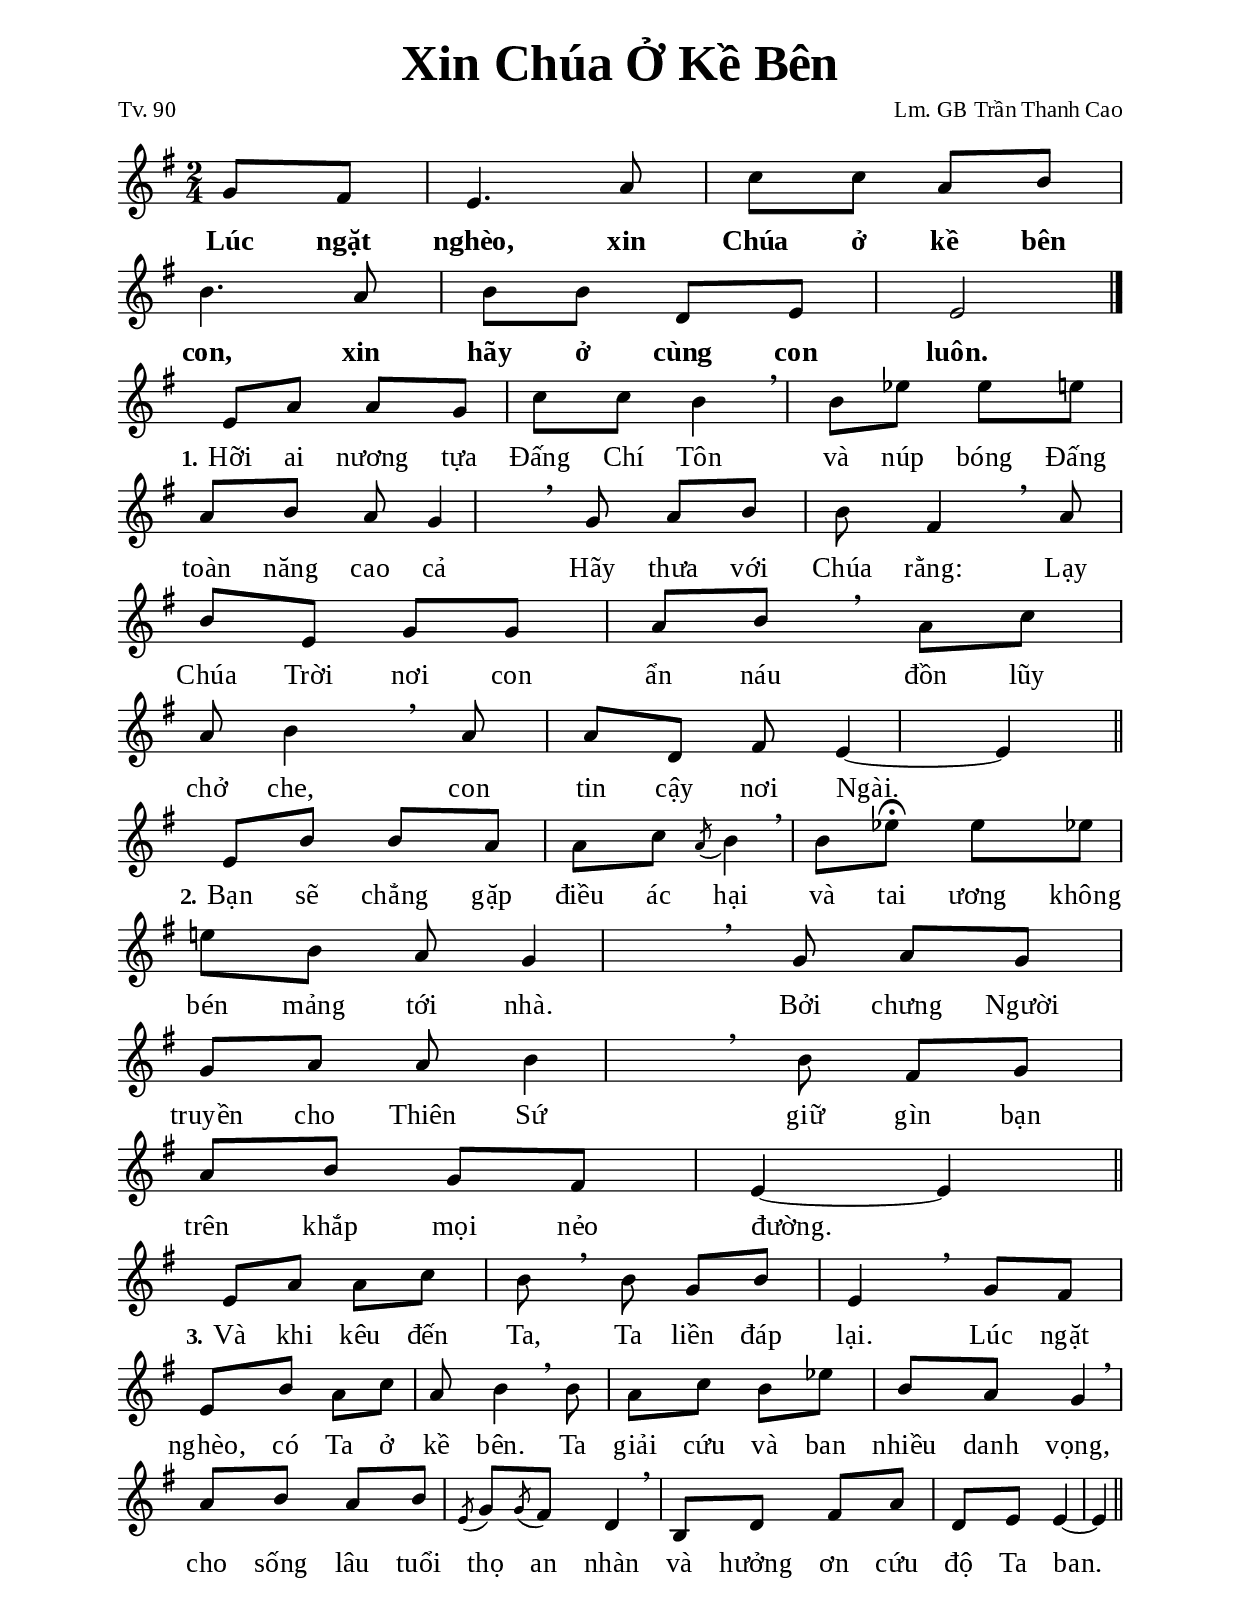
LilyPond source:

% Cài đặt chung
\version "2.22.1"
\include "english.ly"

\header {
  title = \markup { \fontsize #3 "Xin Chúa Ở Kề Bên" }
  poet = "Tv. 90"
  composer = "Lm. GB Trần Thanh Cao"
  arranger = " "
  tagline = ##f
}

% Nhạc điệp khúc
nhacDiepKhuc= \relative c'' {
  \partial 4 g8 fs |
  e4. a8 |
  c c a b |
  b4. a8 |
  b b d, e |
  e2 \bar "|."
}

% Nhạc phiên khúc
nhacPhienKhucMot = \relative c' {
  e8 a a g c c b4 \breathe
  b8 ef ef e a, b a g4 \breathe
  g8 a b b fs4 \breathe
  a8 b e, g g a b \breathe
  a c a b4 \breathe
  a8 a d, fs e4 ~ e \bar "||"
}

nhacPhienKhucHai = \relative c' {
  e8 b' b a a c \acciaccatura a8 b4 \breathe
  b8 ef \fermata ef ef! e! b a g4 \breathe
  g8 a g g a a b4 \breathe
  b8 fs g a b g fs e4 ~ e \bar "||"
}

nhacPhienKhucBa = \relative c' {
  e8 a a c b \breathe
  b g b e,4 \breathe
  g8 fs e b' a c a b4 \breathe
  b8 a c b ef b a g4 \breathe
  a8 b a b \acciaccatura e, g \acciaccatura g fs d4 \breathe
  b8 d fs a d, e e4 ~ e \bar "||"
}

% Lời điệp khúc
loiDiepKhuc = \lyricmode {
  Lúc ngặt nghèo, xin Chúa ở kề bên con,
  xin hãy ở cùng con luôn.
}

% Lời phiên khúc
loiPhienKhucMot = \lyricmode {
  \set stanza = #"1."
  Hỡi ai nương tựa Đấng Chí Tôn
  và núp bóng Đấng toàn năng cao cả
  Hãy thưa với Chúa rằng: Lạy Chúa Trời nơi con ẩn náu
  đồn lũy chở che, con tin cậy nơi Ngài.
}

loiPhienKhucHai = \lyricmode {
  \set stanza = #"2."
  Bạn sẽ chẳng gặp điều ác hại
  và tai ương không bén mảng tới nhà.
  Bởi chưng Người truyền cho Thiên Sứ giữ gìn bạn
  trên khắp mọi nẻo đường.
}

loiPhienKhucBa = \lyricmode {
  \set stanza = #"3."
  Và khi kêu đến Ta, Ta liền đáp lại.
  Lúc ngặt nghèo, có Ta ở kề bên.
  Ta giải cứu và ban nhiều danh vọng,
  cho sống lâu tuổi thọ an nhàn
  và hưởng ơn cứu độ Ta ban.
}


% Dàn trang
\paper {
  #(set-paper-size "a4")
  top-margin = 20\mm
  bottom-margin = 15\mm
  left-margin = 20\mm
  right-margin = 20\mm
  indent = #0
  #(define fonts
    (make-pango-font-tree
      "Liberation Serif"
      "Liberation Serif"
      "Liberation Serif"
      (/ 20 20)))
  page-count = #1
  system-system-spacing = #'((basic-distance . 12)
                             (minimum-distance . 12)
                             (padding . 1))
  score-system-spacing = #'((basic-distance . 12)
                             (minimum-distance . 12)
                             (padding . 1))
}

% Thiết lập tông và nhịp
TongNhip = { \key g \major \time 2/4 }

\score {
  \new ChoirStaff <<
    \new Staff = diepKhuc \with {
        \consists "Merge_rests_engraver"
        %\magnifyStaff #(magstep +1)
      }
      <<
      \new Voice = beSop {
        \TongNhip \nhacDiepKhuc
      }
    >>
    \new Lyrics \with {
          \override VerticalAxisGroup.
            nonstaff-relatedstaff-spacing.padding = #1.5
          \override VerticalAxisGroup.
            nonstaff-unrelatedstaff-spacing.padding = #1
        }
        \lyricsto beSop \loiDiepKhuc
  >>
  \layout {
    \override Lyrics.LyricText.font-series = #'bold
    \override Lyrics.LyricText.font-size = #+2
    \override Lyrics.LyricSpace.minimum-distance = #6
    \override Score.BarNumber.break-visibility = ##(#f #f #f)
    \override Score.SpacingSpanner.uniform-stretching = ##t
  }
}

\score {
  \new ChoirStaff <<
    \new Staff = phienKhuc \with {
        %\magnifyStaff #(magstep +1)
      }
      <<
      \new Voice = beSop {
        \TongNhip \nhacPhienKhucMot
      }
    >>
    \new Lyrics \with {
          \override VerticalAxisGroup.
            nonstaff-relatedstaff-spacing.padding = #1
          \override VerticalAxisGroup.
            nonstaff-unrelatedstaff-spacing.padding = #1
        }
        \lyricsto beSop \loiPhienKhucMot
  >>
  \layout {
    \override Staff.TimeSignature.transparent = ##t
    \override Lyrics.LyricText.font-size = #+2
    \override Lyrics.LyricSpace.minimum-distance = #3
    \override Score.BarNumber.break-visibility = ##(#f #f #f)
    \override Score.SpacingSpanner.uniform-stretching = ##t
    \set Score.barAlways = ##t
    \set Score.defaultBarType = ""
  } 
}

\score {
  \new ChoirStaff <<
    \new Staff = phienKhuc \with {
        %\magnifyStaff #(magstep +1)
      }
      <<
      \new Voice = beSop {
        \TongNhip \nhacPhienKhucHai
      }
    >>
    \new Lyrics \with {
          \override VerticalAxisGroup.
            nonstaff-relatedstaff-spacing.padding = #1
          \override VerticalAxisGroup.
            nonstaff-unrelatedstaff-spacing.padding = #1
        }
        \lyricsto beSop \loiPhienKhucHai
  >>
  \layout {
    \override Staff.TimeSignature.transparent = ##t
    \override Lyrics.LyricText.font-size = #+2
    \override Lyrics.LyricSpace.minimum-distance = #4
    \override Score.BarNumber.break-visibility = ##(#f #f #f)
    \override Score.SpacingSpanner.uniform-stretching = ##t
    \set Score.barAlways = ##t
    \set Score.defaultBarType = ""
  } 
}

\score {
  \new ChoirStaff <<
    \new Staff = phienKhuc \with {
        %\magnifyStaff #(magstep +1)
      }
      <<
      \new Voice = beSop {
        \TongNhip \nhacPhienKhucBa
      }
    >>
    \new Lyrics \with {
          \override VerticalAxisGroup.
            nonstaff-relatedstaff-spacing.padding = #1
          \override VerticalAxisGroup.
            nonstaff-unrelatedstaff-spacing.padding = #1
        }
        \lyricsto beSop \loiPhienKhucBa
  >>
  \layout {
    \override Staff.TimeSignature.transparent = ##t
    \override Lyrics.LyricText.font-size = #+2
    \override Lyrics.LyricSpace.minimum-distance = #2.5
    \override Score.BarNumber.break-visibility = ##(#f #f #f)
    \override Score.SpacingSpanner.uniform-stretching = ##t
    \set Score.barAlways = ##t
    \set Score.defaultBarType = ""
  } 
}
